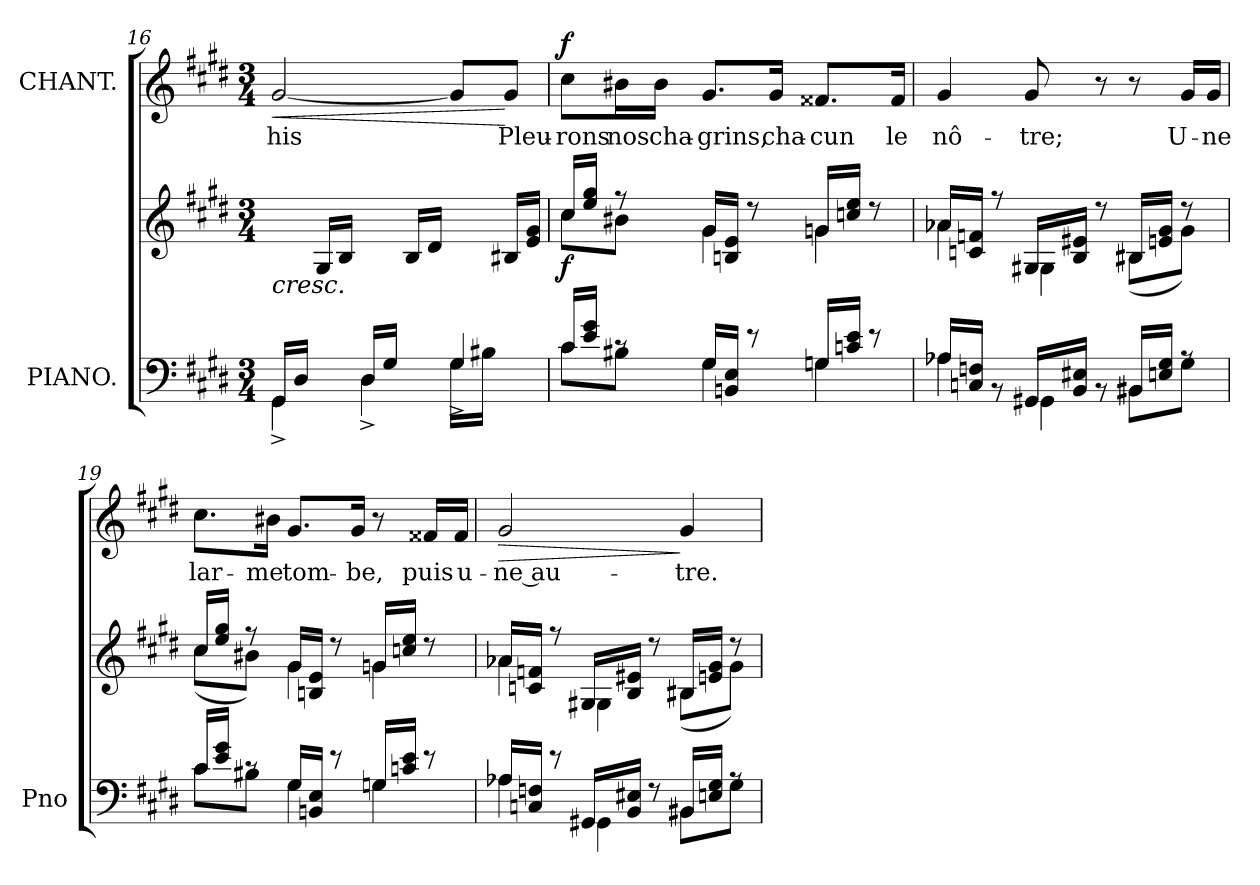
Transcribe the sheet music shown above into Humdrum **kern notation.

**kern	**kern	**dynam	**kern	**text	**dynam
*part2	*part2	*part2	*part1	*part1	*part1
*staff3	*staff2	*staff2/3	*staff1	*staff1	*staff1
*I"PIANO.	*	*	*I"CHANT.	*	*
*I'Pno	*	*	*	*	*
*clefF4	*clefG2	*	*clefG2	*	*
*k[f#c#g#d#]	*k[f#c#g#d#]	*	*k[f#c#g#d#]	*	*
*M3/4	*M3/4	*	*M3/4	*	*
=16	=16	=16	=16	=16	=16
*^	*	*	*	*	*
!	!	!	!LO:HP:b	!	!LO:LY:b	!LO:HP:b
16GG#/LL	4GG#^\	8ryy	<	[2g#/	-his	<
16D#/JJ	.	.	.	.	.	.
8ryy	.	16G#/LL	.	.	.	.
.	.	16B/JJ	.	.	.	.
16D#/LL	4D#^\	8ryy	.	.	.	.
16G#/JJ	.	.	.	.	.	.
8ryy	.	16B/LL	.	.	.	.
.	.	16d#/JJ	.	.	.	.
16G#\LL	4G#^/	8ryy	.	8g#/L]	.	.
16B#X\JJ	.	.	.	.	.	.
!	!	!	!	!	!LO:LY:b	!
8ryy	.	16B#X/LL	.	8g#/J	Pleu-	[
.	.	16e/ 16g#/JJ	.	.	.	.
=17	=17	=17	=17	=17	=17	=17
*	*	*^	*	*	*	*
!	!	!	!	!LO:DY:b	!	!LO:LY:b	!LO:DY:a
16c#/LL	8c#\L	16cc#/LL	8cc#\L	f	8cc#\L	-rons	f
16e/ 16g#/JJ	.	16ee/ 16gg#/JJ	.	.	.	.	.
!	!	!	!	!	!	!LO:LY:b	!
8rc	8B#X\J	8r	8b#X\J	.	16b#X\L	nos	.
!	!	!	!	!	!	!LO:LY:b	!
.	.	.	.	.	16b#\JJ	cha-	.
!	!	!	!	!	!	!LO:LY:b	!
16G#/LL	4G#\	16g#/LL	4g#\	.	8.g#/L	-grins,	.
16BBn/ 16E/JJ	.	16Bn/ 16e/JJ	.	.	.	.	.
8r	.	8r	.	.	.	.	.
!	!	!	!	!	!	!LO:LY:b	!
.	.	.	.	.	16g#/Jk	cha-	.
!	!	!	!	!	!	!LO:LY:b	!
16Gn/LL	4G\	16gn/LL	4g\	.	8.f##X/L	-cun	.
16cn/ 16e/JJ	.	16ccn/ 16ee/JJ	.	.	.	.	.
8r	.	8r	.	.	.	.	.
!	!	!	!	!	!	!LO:LY:b	!
.	.	.	.	.	16f##/Jk	le	.
!!LO:LB:g=z
=18	=18	=18	=18	=18	=18	=18	=18
!	!	!	!	!	!	!LO:LY:b	!
16A-X/LL	4A-\	16a-X/LL	4a-\	.	4g#/	nô-	.
16Cn/ 16Fn/JJ	.	16cn/ 16fn/JJ	.	.	.	.	.
8rBB	.	8r	.	.	.	.	.
!	!	!	!	!	!	!LO:LY:b	!
16GG#X/LL	4GG#\	16G#X/LL	4G#\	.	8g#/	-tre;	.
16BB/ 16E#X/JJ	.	16B/ 16e#X/JJ	.	.	.	.	.
8rBB	.	8r	.	.	8r	.	.
16BB#X/LL	8BB#\L	16B#X/LL	(<8B#\L	.	8r	.	.
16En/ 16G#/JJ	.	16en/ 16g#/JJ	.	.	.	.	.
!	!	!	!	!	!	!LO:LY:b	!
8rA	8G#\J	8r	8g#\J)	.	16g#/LL	U-	.
!	!	!	!	!	!	!LO:LY:b	!
.	.	.	.	.	16g#/JJ	-ne	.
=19	=19	=19	=19	=19	=19	=19	=19
!	!	!	!	!	!	!LO:LY:b	!
16c#/LL	8c#\L	16cc#/LL	(<8cc#\L	.	8.cc#\L	lar-	.
16e/ 16g#/JJ	.	16ee/ 16gg#/JJ	.	.	.	.	.
8rc	8B#X\J	8r	8b#X\J)	.	.	.	.
!	!	!	!	!	!	!LO:LY:b	!
.	.	.	.	.	16b#X\Jk	-me	.
!	!	!	!	!	!	!LO:LY:b	!
16G#/LL	4G#\	16g#/LL	4g#\	.	8.g#/L	tom-	.
16BBn/ 16E/JJ	.	16Bn/ 16e/JJ	.	.	.	.	.
8r	.	8r	.	.	.	.	.
!	!	!	!	!	!	!LO:LY:b	!
.	.	.	.	.	16g#/Jk	-be,	.
16Gn/LL	4G\	16gn/LL	4g\	.	8r	.	.
16cn/ 16e/JJ	.	16ccn/ 16ee/JJ	.	.	.	.	.
!	!	!	!	!	!	!LO:LY:b	!
8r	.	8r	.	.	16f##X/LL	puis	.
!	!	!	!	!	!	!LO:LY:b	!
.	.	.	.	.	16f##/JJ	u-	.
!!LO:PB:g=z
=20	=20	=20	=20	=20	=20	=20	=20
!	!	!	!	!	!	!LO:LY:b	!LO:HP:b
16A-X/LL	4A-\	16a-X/LL	4a-\	.	2g#/	-ne au-	>
16Cn/ 16Fn/JJ	.	16cn/ 16fn/JJ	.	.	.	.	.
8r	.	8r	.	.	.	.	.
16GG#X/LL	4GG#\	16G#X/LL	4G#\	.	.	.	.
16BB/ 16E#X/JJ	.	16B/ 16e#X/JJ	.	.	.	.	.
8r	.	8r	.	.	.	.	.
!	!	!	!	!	!	!LO:LY:b	!
16BB#X/LL	8BB#\L	16B#X/LL	(<8B#\L	.	4g#/	-tre.	]
16En/ 16G#/JJ	.	16en/ 16g#/JJ	.	.	.	.	.
8rA	8G#\J	8r	8g#\J)	[	.	.	.
*v	*v	*	*	*	*	*	*
*	*v	*v	*	*	*	*
=	=	=	=	=	=
*-	*-	*-	*-	*-	*-
